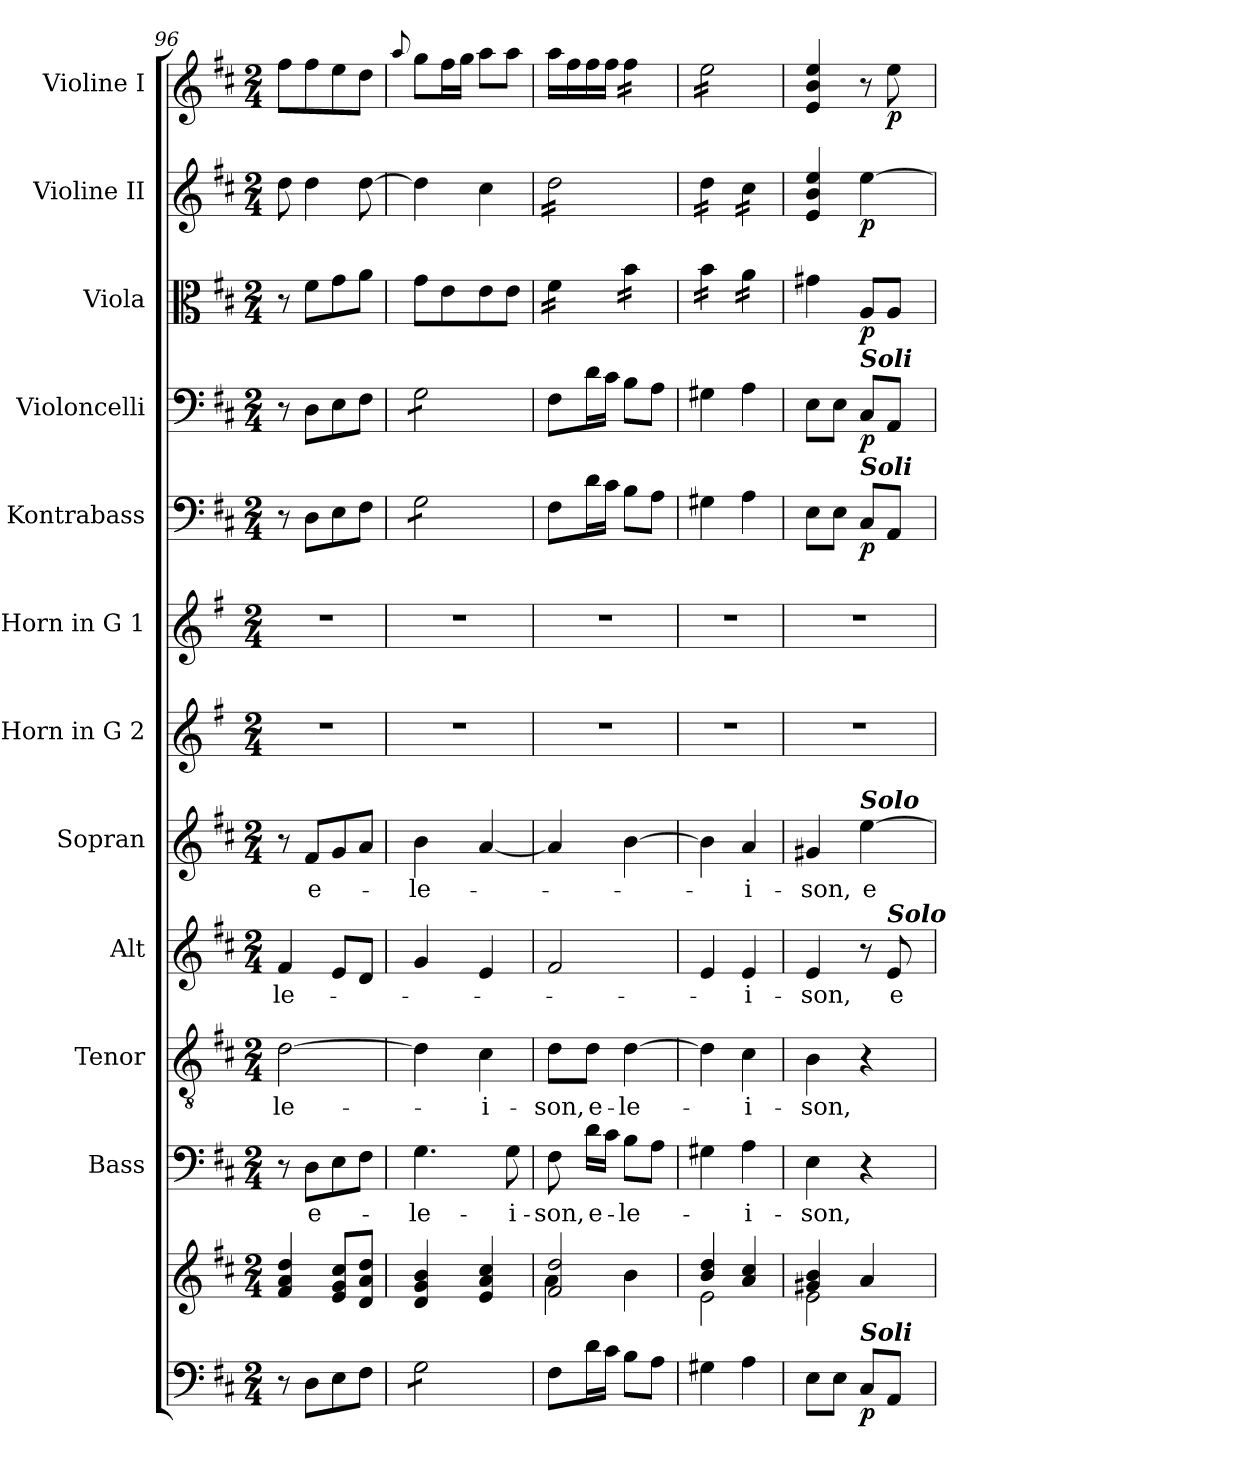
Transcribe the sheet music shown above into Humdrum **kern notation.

**kern	**kern	**dynam	**kern	**text	**kern	**text	**kern	**text	**kern	**text	**kern	**kern	**kern	**dynam	**kern	**dynam	**kern	**dynam	**kern	**dynam	**kern	**dynam
*part12	*part12	*part12	*part11	*part11	*part10	*part10	*part9	*part9	*part8	*part8	*part7	*part6	*part5	*part5	*part4	*part4	*part3	*part3	*part2	*part2	*part1	*part1
*staff13	*staff12	*staff12/13	*staff11	*staff11	*staff10	*staff10	*staff9	*staff9	*staff8	*staff8	*staff7	*staff6	*staff5	*staff5	*staff4	*staff4	*staff3	*staff3	*staff2	*staff2	*staff1	*staff1
*	*	*	*I"Bass	*	*I"Tenor	*	*I"Alt	*	*I"Sopran	*	*I"Horn in G 2	*I"Horn in G 1	*I"Kontrabass	*	*I"Violoncelli	*	*I"Viola	*	*I"Violine II	*	*I"Violine I	*
*	*	*	*I'B.	*	*I'T.	*	*I'A.	*	*I'S.	*	*I'Hrn. G 2	*I'Hrn. G 1	*I'Kb.	*	*I'Vc.	*	*I'Vla.	*	*I'Vl. II	*	*I'Vl. I	*
*clefF4	*clefG2	*	*clefF4	*	*clefGv2	*	*clefG2	*	*clefG2	*	*clefG2	*clefG2	*clefF4	*	*clefF4	*	*clefC3	*	*clefG2	*	*clefG2	*
*	*	*	*	*	*	*	*	*	*	*	*ITrd3c5	*ITrd3c5	*ITrd7c12	*	*	*	*	*	*	*	*	*
*k[f#c#]	*k[f#c#]	*	*k[f#c#]	*	*k[f#c#]	*	*k[f#c#]	*	*k[f#c#]	*	*k[f#c#]	*k[f#c#]	*k[f#c#]	*	*k[f#c#]	*	*k[f#c#]	*	*k[f#c#]	*	*k[f#c#]	*
*D:	*D:	*	*D:	*	*D:	*	*D:	*	*D:	*	*D:	*D:	*D:	*	*D:	*	*D:	*	*D:	*	*D:	*
*M2/4	*M2/4	*	*M2/4	*	*M2/4	*	*M2/4	*	*M2/4	*	*M2/4	*M2/4	*M2/4	*	*M2/4	*	*M2/4	*	*M2/4	*	*M2/4	*
=96	=96	=96	=96	=96	=96	=96	=96	=96	=96	=96	=96	=96	=96	=96	=96	=96	=96	=96	=96	=96	=96	=96
!	!	!	!	!	!	!LO:LY:b	!	!LO:LY:b	!	!	!	!	!	!	!	!	!	!	!	!	!	!
8r	4f#/ 4a/ 4dd/	.	8r	.	[2d\	-le-	4f#/	-le-	8r	.	2r	2r	8r	.	8r	.	8r	.	8dd\	.	8ff#\L	.
!	!	!	!	!LO:LY:b	!	!	!	!	!	!LO:LY:b	!	!	!	!	!	!	!	!	!	!	!	!
8D\L	.	.	8D\L	e-	.	.	.	.	8f#/L	e-	.	.	8DD\L	.	8D\L	.	8f#\L	.	4dd\	.	8ff#\	.
8E\	8e/ 8g/ 8cc#/L	.	8E\	.	.	.	8e/L	.	8g/	.	.	.	8EE\	.	8E\	.	8g\	.	.	.	8ee\	.
8F#\J	8d/ 8a/ 8dd/J	.	8F#\J	.	.	.	8d/J	.	8a/J	.	.	.	8FF#\J	.	8F#\J	.	8a\J	.	[8dd\	.	8dd\J	.
=97	=97	=97	=97	=97	=97	=97	=97	=97	=97	=97	=97	=97	=97	=97	=97	=97	=97	=97	=97	=97	=97	=97
.	.	.	.	.	.	.	.	.	.	.	.	.	.	.	.	.	.	.	.	.	8qqaa/	.
!	!	!	!	!LO:LY:b	!	!	!	!	!	!LO:LY:b	!	!	!	!	!	!	!	!	!	!	!	!
*tremolo	*	*	*	*	*	*	*	*	*	*	*	*	*	*	*	*	*	*	*	*	*	*
*	*	*	*	*	*	*	*	*	*	*	*	*	*tremolo	*	*	*	*	*	*	*	*	*
*	*	*	*	*	*	*	*	*	*	*	*	*	*	*	*tremolo	*	*	*	*	*	*	*
8G\L	4d/ 4g/ 4b/	.	4.G\	-le-	4d\]	.	4g/	.	4b\	-le-	2r	2r	8GG\L	.	8G\L	.	8g\L	.	4dd\]	.	8gg\L	.
8G\	.	.	.	.	.	.	.	.	.	.	.	.	8GG\	.	8G\	.	8e\	.	.	.	16ff#\L	.
.	.	.	.	.	.	.	.	.	.	.	.	.	.	.	.	.	.	.	.	.	16gg\JJ	.
!	!	!	!	!	!	!LO:LY:b	!	!	!	!	!	!	!	!	!	!	!	!	!	!	!	!
8G\	4e/ 4a/ 4cc#/	.	.	.	4c#\	-i-	4e/	.	[4a/	.	.	.	8GG\	.	8G\	.	8e\	.	4cc#\	.	8aa\L	.
!	!	!	!	!LO:LY:b	!	!	!	!	!	!	!	!	!	!	!	!	!	!	!	!	!	!
8G\J	.	.	8G\	-i-	.	.	.	.	.	.	.	.	8GG\J	.	8G\J	.	8e\J	.	.	.	8aa\J	.
*	*	*	*	*	*	*	*	*	*	*	*	*	*	*	*Xtremolo	*	*	*	*	*	*	*
*	*	*	*	*	*	*	*	*	*	*	*	*	*Xtremolo	*	*	*	*	*	*	*	*	*
*Xtremolo	*	*	*	*	*	*	*	*	*	*	*	*	*	*	*	*	*	*	*	*	*	*
!!LO:PB:g=z
=98	=98	=98	=98	=98	=98	=98	=98	=98	=98	=98	=98	=98	=98	=98	=98	=98	=98	=98	=98	=98	=98	=98
*	*^	*	*	*	*	*	*	*	*	*	*	*	*	*	*	*	*	*	*	*	*	*
!	!	!	!	!	!LO:LY:b	!	!LO:LY:b	!	!	!	!	!	!	!	!	!	!	!	!	!	!	!	!
*	*	*	*	*	*	*	*	*	*	*	*	*	*	*	*	*	*	*tremolo	*	*	*	*	*
*	*	*	*	*	*	*	*	*	*	*	*	*	*	*	*	*	*	*	*	*tremolo	*	*	*
8F#\L	2f#/ 2dd/	4a\	.	8F#\	-son,	8d\L	-son,	2f#/	.	4a/]	.	2r	2r	8FF#\L	.	8F#\L	.	16f#\LL	.	16dd\LL	.	16aa\LL	.
.	.	.	.	.	.	.	.	.	.	.	.	.	.	.	.	.	.	16f#\	.	16dd\	.	16ff#\	.
!	!	!	!	!	!LO:LY:b	!	!LO:LY:b	!	!	!	!	!	!	!	!	!	!	!	!	!	!	!	!
16d\L	.	.	.	16d\LL	e-	8d\J	e-	.	.	.	.	.	.	16D\L	.	16d\L	.	16f#\	.	16dd\	.	16ff#\	.
16c#\JJ	.	.	.	16c#\JJ	.	.	.	.	.	.	.	.	.	16C#\JJ	.	16c#\JJ	.	16f#\JJ	.	16dd\	.	16ff#\JJ	.
!	!	!	!	!	!LO:LY:b	!	!LO:LY:b	!	!	!	!	!	!	!	!	!	!	!	!	!	!	!	!
*	*	*	*	*	*	*	*	*	*	*	*	*	*	*	*	*	*	*	*	*	*	*tremolo	*
8B\L	.	4b\	.	8B\L	-le-	[4d\	-le-	.	.	[4b\	.	.	.	8BB\L	.	8B\L	.	16b\LL	.	16dd\	.	16ff#\LL	.
.	.	.	.	.	.	.	.	.	.	.	.	.	.	.	.	.	.	16b\	.	16dd\	.	16ff#\	.
8A\J	.	.	.	8A\J	.	.	.	.	.	.	.	.	.	8AA\J	.	8A\J	.	16b\	.	16dd\	.	16ff#\	.
.	.	.	.	.	.	.	.	.	.	.	.	.	.	.	.	.	.	16b\JJ	.	16dd\JJ	.	16ff#\JJ	.
=99	=99	=99	=99	=99	=99	=99	=99	=99	=99	=99	=99	=99	=99	=99	=99	=99	=99	=99	=99	=99	=99	=99	=99
4G#X\	4b/ 4dd/	2e\	.	4G#X\	.	4d\]	.	4e/	.	4b\]	.	2r	2r	4GG#X\	.	4G#X\	.	16b\LL	.	16dd\LL	.	16ee\LL	.
.	.	.	.	.	.	.	.	.	.	.	.	.	.	.	.	.	.	16b\	.	16dd\	.	16ee\	.
.	.	.	.	.	.	.	.	.	.	.	.	.	.	.	.	.	.	16b\	.	16dd\	.	16ee\	.
.	.	.	.	.	.	.	.	.	.	.	.	.	.	.	.	.	.	16b\JJ	.	16dd\JJ	.	16ee\	.
!	!	!	!	!	!LO:LY:b	!	!LO:LY:b	!	!LO:LY:b	!	!LO:LY:b	!	!	!	!	!	!	!	!	!	!	!	!
4A\	4a/ 4cc#/	.	.	4A\	-i-	4c#\	-i-	4e/	-i-	4a/	-i-	.	.	4AA\	.	4A\	.	16a\LL	.	16cc#\LL	.	16ee\	.
.	.	.	.	.	.	.	.	.	.	.	.	.	.	.	.	.	.	16a\	.	16cc#\	.	16ee\	.
.	.	.	.	.	.	.	.	.	.	.	.	.	.	.	.	.	.	16a\	.	16cc#\	.	16ee\	.
.	.	.	.	.	.	.	.	.	.	.	.	.	.	.	.	.	.	16a\JJ	.	16cc#\JJ	.	16ee\JJ	.
*	*	*	*	*	*	*	*	*	*	*	*	*	*	*	*	*	*	*	*	*	*	*Xtremolo	*
*	*	*	*	*	*	*	*	*	*	*	*	*	*	*	*	*	*	*	*	*Xtremolo	*	*	*
*	*	*	*	*	*	*	*	*	*	*	*	*	*	*	*	*	*	*Xtremolo	*	*	*	*	*
=100	=100	=100	=100	=100	=100	=100	=100	=100	=100	=100	=100	=100	=100	=100	=100	=100	=100	=100	=100	=100	=100	=100	=100
!	!	!	!	!	!LO:LY:b	!	!LO:LY:b	!	!LO:LY:b	!	!LO:LY:b	!	!	!	!	!	!	!	!	!	!	!	!
8E\L	4g#X/ 4b/	2e\	.	4E\	-son,	4B\	-son,	4e/	-son,	4g#X/	-son,	2r	2r	8EE\L	.	8E\L	.	4g#X\	.	4e/ 4b/ 4ee/	.	4e/ 4b/ 4ee/	.
8E\J	.	.	.	.	.	.	.	.	.	.	.	.	.	8EE\J	.	8E\J	.	.	.	.	.	.	.
!	!	!	!	!	!	!	!	!	!	!	!	!	!	!	!	!LO:TX:a:Bi:t=Soli	!	!	!	!	!	!	!
!	!	!	!	!	!	!	!	!	!	!	!	!	!	!LO:TX:a:Bi:t=Soli	!	!	!	!	!	!	!	!	!
!	!	!	!	!	!	!	!	!	!	!LO:TX:a:Bi:t=Solo	!	!	!	!	!	!	!	!	!	!	!	!	!
!LO:TX:a:Bi:t=Soli	!	!	!	!	!	!	!	!	!	!	!	!	!	!	!	!	!	!	!	!	!	!	!
!	!	!	!LO:DY:b=2	!	!	!	!	!	!	!	!LO:LY:b	!	!	!	!LO:DY:b	!	!LO:DY:b	!	!LO:DY:b	!	!LO:DY:b	!	!
8C#/L	4a/	.	p	4r	.	4r	.	8r	.	[4ee\	e-	.	.	8CC#/L	p	8C#/L	p	8A/L	p	[4ee\	p	8r	.
!	!	!	!	!	!	!	!	!LO:TX:a:Bi:t=Solo	!	!	!	!	!	!	!	!	!	!	!	!	!	!	!
!	!	!	!	!	!	!	!	!	!LO:LY:b	!	!	!	!	!	!	!	!	!	!	!	!	!	!LO:DY:b
8AA/J	.	.	.	.	.	.	.	8e/	e-	.	.	.	.	8AAA/J	.	8AA/J	.	8A/J	.	.	.	8ee\	p
*	*v	*v	*	*	*	*	*	*	*	*	*	*	*	*	*	*	*	*	*	*	*	*	*
=	=	=	=	=	=	=	=	=	=	=	=	=	=	=	=	=	=	=	=	=	=	=
*-	*-	*-	*-	*-	*-	*-	*-	*-	*-	*-	*-	*-	*-	*-	*-	*-	*-	*-	*-	*-	*-	*-
